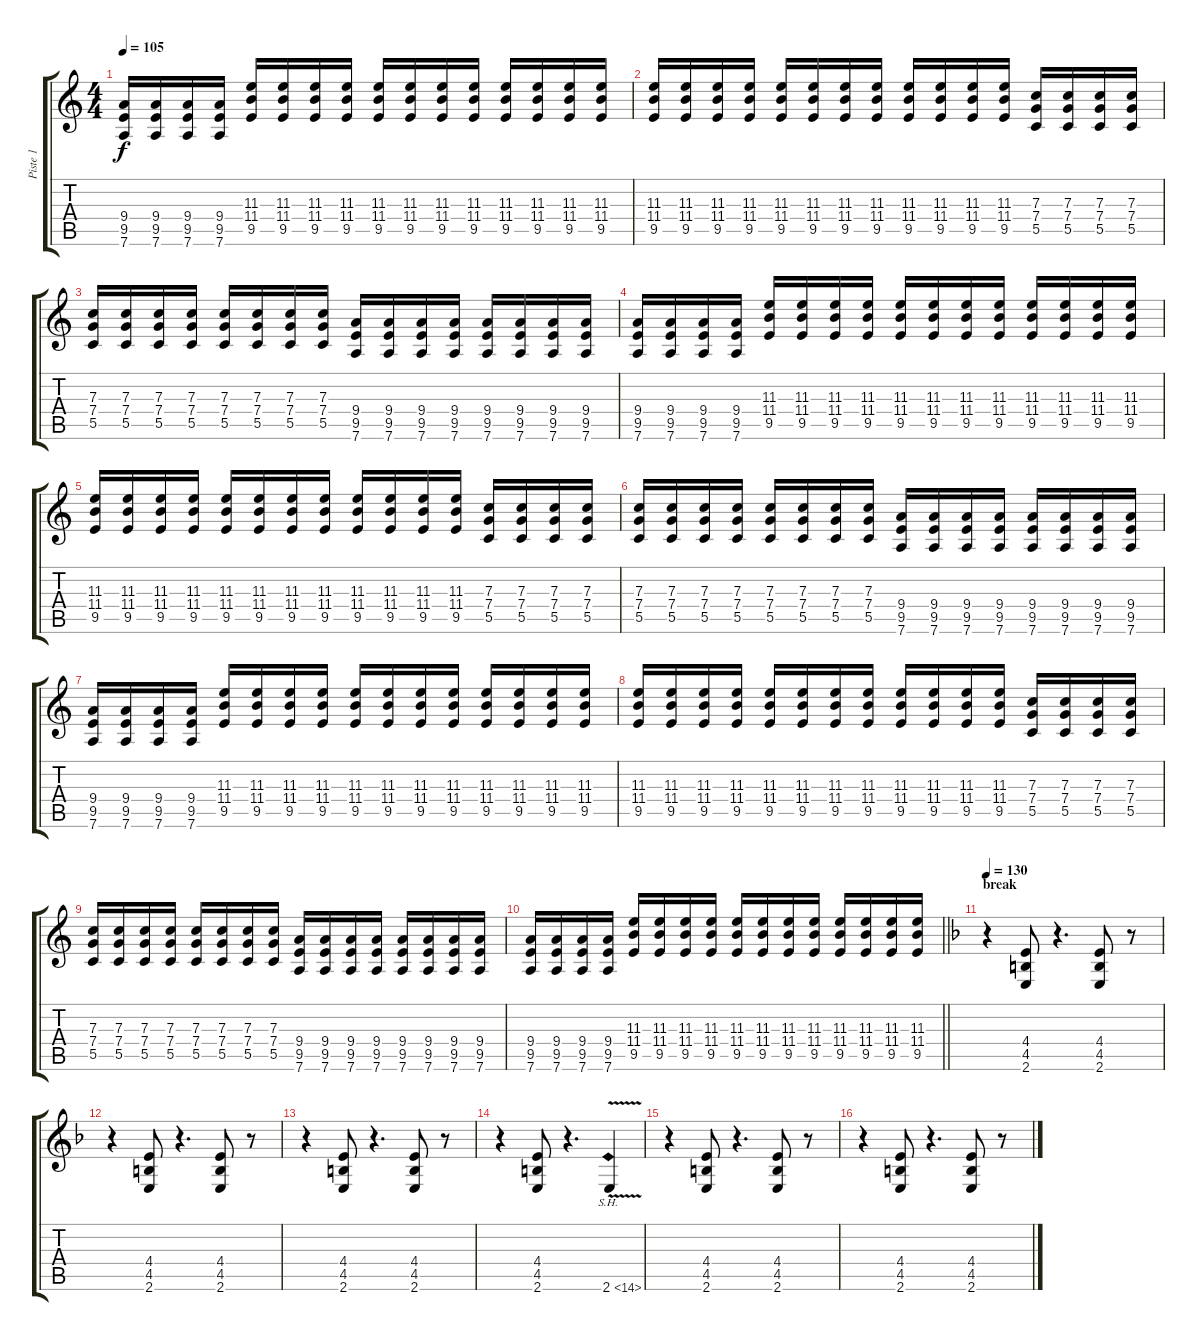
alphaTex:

\track ("Piste 1" "Piste 1") {instrument distortionguitar}
\staff {score tabs}
\tuning (D4 A3 F3 C3 G2 D2) {hide}
\ts (4 4)
\tempo 105
\clef g2
\ks c
(9.4 9.5 7.6).16{dy f} (9.4 9.5 7.6).16 (9.4 9.5 7.6).16 (9.4 9.5 7.6).16 (11.3 11.4 9.5).16 (11.3 11.4 9.5).16 (11.3 11.4 9.5).16 (11.3 11.4 9.5).16 (11.3 11.4 9.5).16 (11.3 11.4 9.5).16 (11.3 11.4 9.5).16 (11.3 11.4 9.5).16 (11.3 11.4 9.5).16 (11.3 11.4 9.5).16 (11.3 11.4 9.5).16 (11.3 11.4 9.5).16 |
(11.3 11.4 9.5).16 (11.3 11.4 9.5).16 (11.3 11.4 9.5).16 (11.3 11.4 9.5).16 (11.3 11.4 9.5).16 (11.3 11.4 9.5).16 (11.3 11.4 9.5).16 (11.3 11.4 9.5).16 (11.3 11.4 9.5).16 (11.3 11.4 9.5).16 (11.3 11.4 9.5).16 (11.3 11.4 9.5).16 (7.3 7.4 5.5).16 (7.3 7.4 5.5).16 (7.3 7.4 5.5).16 (7.3 7.4 5.5).16 |
(7.3 7.4 5.5).16 (7.3 7.4 5.5).16 (7.3 7.4 5.5).16 (7.3 7.4 5.5).16 (7.3 7.4 5.5).16 (7.3 7.4 5.5).16 (7.3 7.4 5.5).16 (7.3 7.4 5.5).16 (9.4 9.5 7.6).16 (9.4 9.5 7.6).16 (9.4 9.5 7.6).16 (9.4 9.5 7.6).16 (9.4 9.5 7.6).16 (9.4 9.5 7.6).16 (9.4 9.5 7.6).16 (9.4 9.5 7.6).16 |
(9.4 9.5 7.6).16 (9.4 9.5 7.6).16 (9.4 9.5 7.6).16 (9.4 9.5 7.6).16 (11.3 11.4 9.5).16 (11.3 11.4 9.5).16 (11.3 11.4 9.5).16 (11.3 11.4 9.5).16 (11.3 11.4 9.5).16 (11.3 11.4 9.5).16 (11.3 11.4 9.5).16 (11.3 11.4 9.5).16 (11.3 11.4 9.5).16 (11.3 11.4 9.5).16 (11.3 11.4 9.5).16 (11.3 11.4 9.5).16 |
(11.3 11.4 9.5).16 (11.3 11.4 9.5).16 (11.3 11.4 9.5).16 (11.3 11.4 9.5).16 (11.3 11.4 9.5).16 (11.3 11.4 9.5).16 (11.3 11.4 9.5).16 (11.3 11.4 9.5).16 (11.3 11.4 9.5).16 (11.3 11.4 9.5).16 (11.3 11.4 9.5).16 (11.3 11.4 9.5).16 (7.3 7.4 5.5).16 (7.3 7.4 5.5).16 (7.3 7.4 5.5).16 (7.3 7.4 5.5).16 |
(7.3 7.4 5.5).16 (7.3 7.4 5.5).16 (7.3 7.4 5.5).16 (7.3 7.4 5.5).16 (7.3 7.4 5.5).16 (7.3 7.4 5.5).16 (7.3 7.4 5.5).16 (7.3 7.4 5.5).16 (9.4 9.5 7.6).16 (9.4 9.5 7.6).16 (9.4 9.5 7.6).16 (9.4 9.5 7.6).16 (9.4 9.5 7.6).16 (9.4 9.5 7.6).16 (9.4 9.5 7.6).16 (9.4 9.5 7.6).16 |
(9.4 9.5 7.6).16 (9.4 9.5 7.6).16 (9.4 9.5 7.6).16 (9.4 9.5 7.6).16 (11.3 11.4 9.5).16 (11.3 11.4 9.5).16 (11.3 11.4 9.5).16 (11.3 11.4 9.5).16 (11.3 11.4 9.5).16 (11.3 11.4 9.5).16 (11.3 11.4 9.5).16 (11.3 11.4 9.5).16 (11.3 11.4 9.5).16 (11.3 11.4 9.5).16 (11.3 11.4 9.5).16 (11.3 11.4 9.5).16 |
(11.3 11.4 9.5).16 (11.3 11.4 9.5).16 (11.3 11.4 9.5).16 (11.3 11.4 9.5).16 (11.3 11.4 9.5).16 (11.3 11.4 9.5).16 (11.3 11.4 9.5).16 (11.3 11.4 9.5).16 (11.3 11.4 9.5).16 (11.3 11.4 9.5).16 (11.3 11.4 9.5).16 (11.3 11.4 9.5).16 (7.3 7.4 5.5).16 (7.3 7.4 5.5).16 (7.3 7.4 5.5).16 (7.3 7.4 5.5).16 |
(7.3 7.4 5.5).16 (7.3 7.4 5.5).16 (7.3 7.4 5.5).16 (7.3 7.4 5.5).16 (7.3 7.4 5.5).16 (7.3 7.4 5.5).16 (7.3 7.4 5.5).16 (7.3 7.4 5.5).16 (9.4 9.5 7.6).16 (9.4 9.5 7.6).16 (9.4 9.5 7.6).16 (9.4 9.5 7.6).16 (9.4 9.5 7.6).16 (9.4 9.5 7.6).16 (9.4 9.5 7.6).16 (9.4 9.5 7.6).16 |
\barLineRight lightlight
(9.4 9.5 7.6).16 (9.4 9.5 7.6).16 (9.4 9.5 7.6).16 (9.4 9.5 7.6).16 (11.3 11.4 9.5).16 (11.3 11.4 9.5).16 (11.3 11.4 9.5).16 (11.3 11.4 9.5).16 (11.3 11.4 9.5).16 (11.3 11.4 9.5).16 (11.3 11.4 9.5).16 (11.3 11.4 9.5).16 (11.3 11.4 9.5).16 (11.3 11.4 9.5).16 (11.3 11.4 9.5).16 (11.3 11.4 9.5).16 |
\section ("" "break")
\tempo 130
\ks dminor
r.4 (4.4 4.5 2.6).8 r.4{d} (4.4 4.5 2.6).8 r.8 |
r.4 (4.4 4.5 2.6).8 r.4{d} (4.4 4.5 2.6).8 r.8 |
r.4 (4.4 4.5 2.6).8 r.4{d} (4.4 4.5 2.6).8 r.8 |
r.4 (4.4 4.5 2.6).8 r.4{d} 2.6{sh 12 v}.4 |
r.4 (4.4 4.5 2.6).8 r.4{d} (4.4 4.5 2.6).8 r.8 |
r.4 (4.4 4.5 2.6).8 r.4{d} (4.4 4.5 2.6).8 r.8
